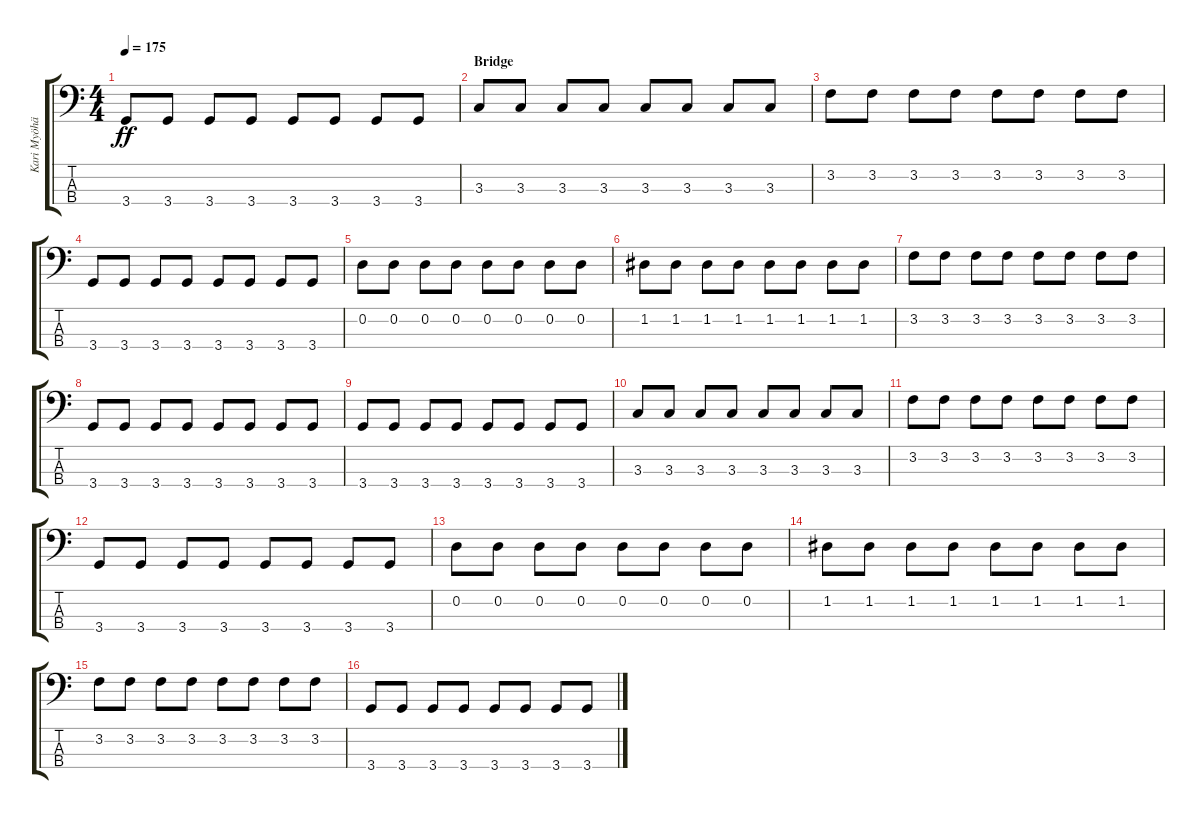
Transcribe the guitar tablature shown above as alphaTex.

\track ("Kari Myöhänen-Bass" "Kari Myöhä") {instrument electricbassfinger}
\staff {score tabs}
\tuning (G2 D2 A1 E1) {hide}
\ts (4 4)
\tempo 175
\clef f4
\ks c
3.4.8{dy ff} 3.4.8 3.4.8 3.4.8 3.4.8 3.4.8 3.4.8 3.4.8 |
\section ("" "Bridge")
3.3.8 3.3.8 3.3.8 3.3.8 3.3.8 3.3.8 3.3.8 3.3.8 |
3.2.8 3.2.8 3.2.8 3.2.8 3.2.8 3.2.8 3.2.8 3.2.8 |
3.4.8 3.4.8 3.4.8 3.4.8 3.4.8 3.4.8 3.4.8 3.4.8 |
0.2.8 0.2.8 0.2.8 0.2.8 0.2.8 0.2.8 0.2.8 0.2.8 |
1.2.8 1.2.8 1.2.8 1.2.8 1.2.8 1.2.8 1.2.8 1.2.8 |
3.2.8 3.2.8 3.2.8 3.2.8 3.2.8 3.2.8 3.2.8 3.2.8 |
3.4.8 3.4.8 3.4.8 3.4.8 3.4.8 3.4.8 3.4.8 3.4.8 |
3.4.8 3.4.8 3.4.8 3.4.8 3.4.8 3.4.8 3.4.8 3.4.8 |
3.3.8 3.3.8 3.3.8 3.3.8 3.3.8 3.3.8 3.3.8 3.3.8 |
3.2.8 3.2.8 3.2.8 3.2.8 3.2.8 3.2.8 3.2.8 3.2.8 |
3.4.8 3.4.8 3.4.8 3.4.8 3.4.8 3.4.8 3.4.8 3.4.8 |
0.2.8 0.2.8 0.2.8 0.2.8 0.2.8 0.2.8 0.2.8 0.2.8 |
1.2.8 1.2.8 1.2.8 1.2.8 1.2.8 1.2.8 1.2.8 1.2.8 |
3.2.8 3.2.8 3.2.8 3.2.8 3.2.8 3.2.8 3.2.8 3.2.8 |
3.4.8 3.4.8 3.4.8 3.4.8 3.4.8 3.4.8 3.4.8 3.4.8
